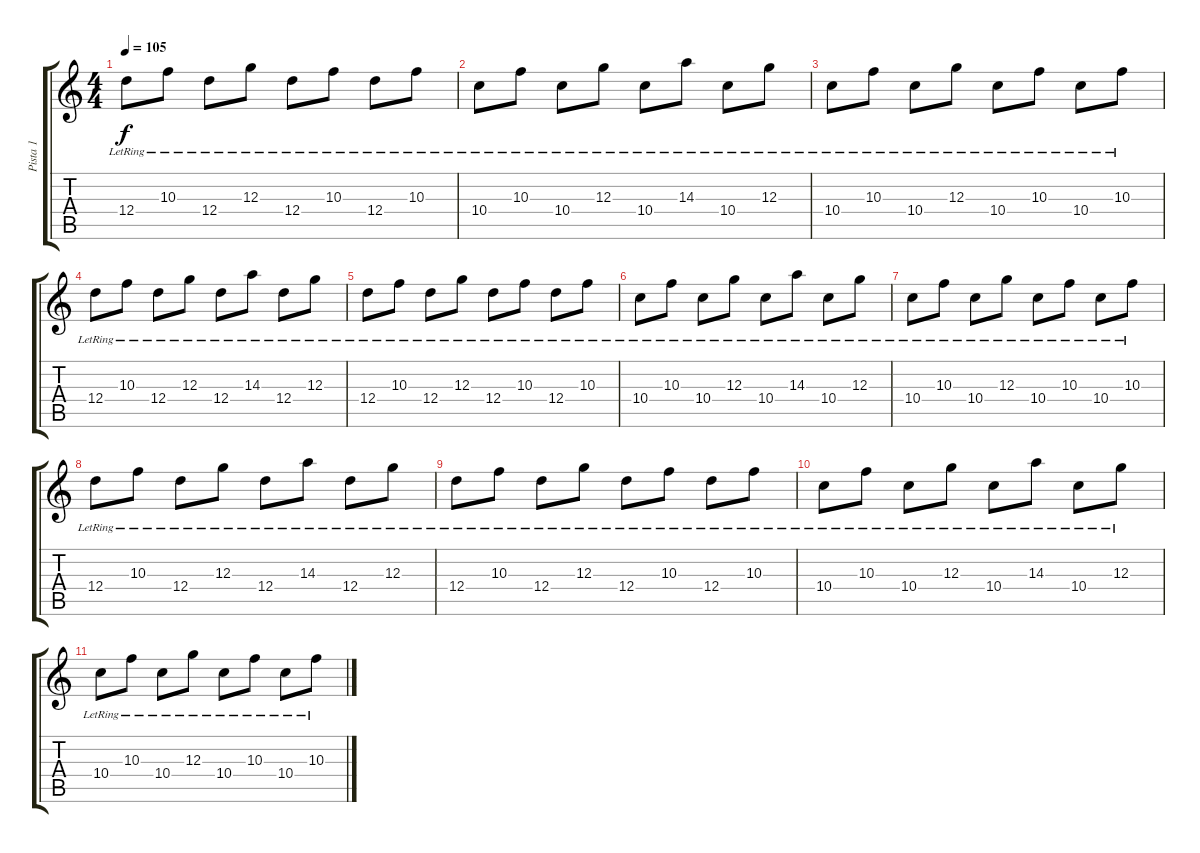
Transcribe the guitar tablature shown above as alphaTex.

\track ("Pista 1" "Pista 1") {instrument electricguitarjazz}
\staff {score tabs}
\tuning (E4 B3 G3 D3 A2 E2) {hide}
\ts (4 4)
\tempo 105
\clef g2
\ks c
12.4{lr}.8{dy f} 10.3{lr}.8 12.4{lr}.8 12.3{lr}.8 12.4{lr}.8 10.3{lr}.8 12.4{lr}.8 10.3{lr}.8 |
10.4{lr}.8 10.3{lr}.8 10.4{lr}.8 12.3{lr}.8 10.4{lr}.8 14.3{lr}.8 10.4{lr}.8 12.3{lr}.8 |
10.4{lr}.8 10.3{lr}.8 10.4{lr}.8 12.3{lr}.8 10.4{lr}.8 10.3{lr}.8 10.4{lr}.8 10.3{lr}.8 |
12.4{lr}.8 10.3{lr}.8 12.4{lr}.8 12.3{lr}.8 12.4{lr}.8 14.3{lr}.8 12.4{lr}.8 12.3{lr}.8 |
12.4{lr}.8 10.3{lr}.8 12.4{lr}.8 12.3{lr}.8 12.4{lr}.8 10.3{lr}.8 12.4{lr}.8 10.3{lr}.8 |
10.4{lr}.8 10.3{lr}.8 10.4{lr}.8 12.3{lr}.8 10.4{lr}.8 14.3{lr}.8 10.4{lr}.8 12.3{lr}.8 |
10.4{lr}.8 10.3{lr}.8 10.4{lr}.8 12.3{lr}.8 10.4{lr}.8 10.3{lr}.8 10.4{lr}.8 10.3{lr}.8 |
12.4{lr}.8 10.3{lr}.8 12.4{lr}.8 12.3{lr}.8 12.4{lr}.8 14.3{lr}.8 12.4{lr}.8 12.3{lr}.8 |
12.4{lr}.8 10.3{lr}.8 12.4{lr}.8 12.3{lr}.8 12.4{lr}.8 10.3{lr}.8 12.4{lr}.8 10.3{lr}.8 |
10.4{lr}.8 10.3{lr}.8 10.4{lr}.8 12.3{lr}.8 10.4{lr}.8 14.3{lr}.8 10.4{lr}.8 12.3{lr}.8 |
10.4{lr}.8 10.3{lr}.8 10.4{lr}.8 12.3{lr}.8 10.4{lr}.8 10.3{lr}.8 10.4{lr}.8 10.3{lr}.8
